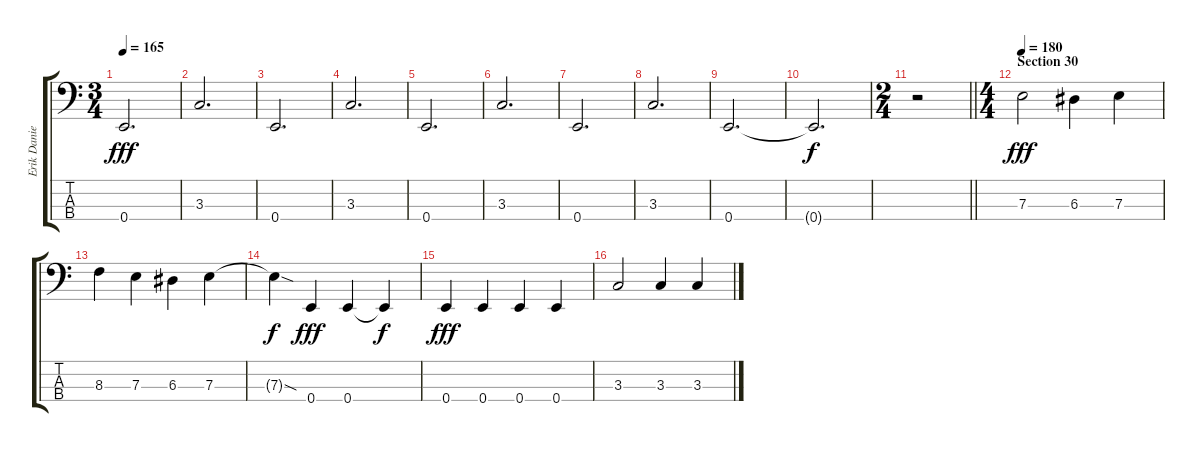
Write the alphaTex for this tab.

\track ("Erik Danielsson" "Erik Danie") {instrument electricbasspick}
\staff {score tabs}
\tuning (G2 D2 A1 E1) {hide}
\ts (3 4)
\tempo 165
\clef f4
\ks c
0.4.2{d dy fff} |
3.3.2{d} |
0.4.2{d} |
3.3.2{d} |
0.4.2{d} |
3.3.2{d} |
0.4.2{d} |
3.3.2{d} |
0.4.2{d} |
0.4{t}.2{d dy f} |
\ts (2 4)
\barLineRight lightlight
r.2 |
\ts (4 4)
\section ("" "Section 30")
\tempo 180
7.3.2{dy fff} 6.3.4 7.3.4 |
8.3.4 7.3.4 6.3.4 7.3.4 |
7.3{sod t}.4{dy f} 0.4.4{dy fff} 0.4.4 0.4{t}.4{dy f} |
0.4.4{dy fff} 0.4.4 0.4.4 0.4.4 |
3.3.2 3.3.4 3.3.4
